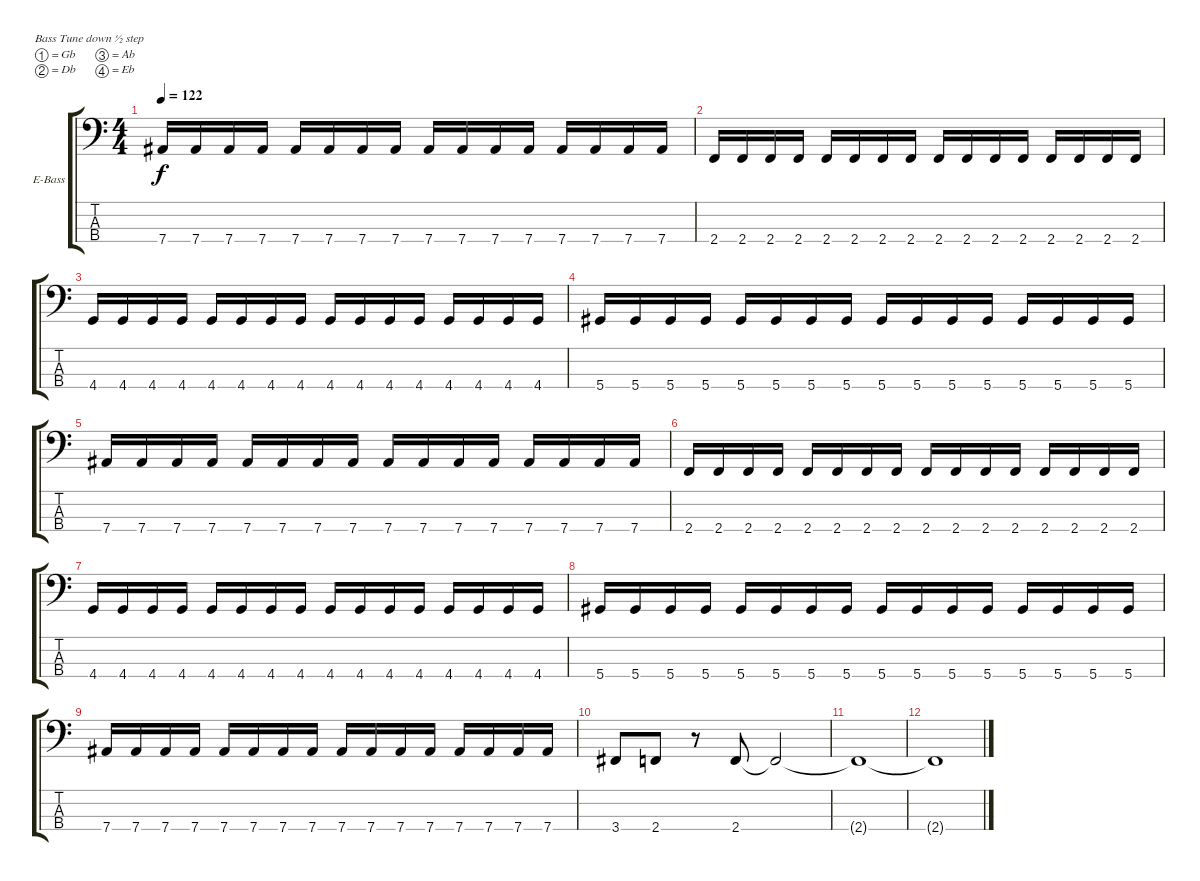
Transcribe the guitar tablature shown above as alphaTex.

\bracketExtendMode groupsimilarinstruments
\firstSystemTrackNameOrientation horizontal
\otherSystemsTrackNameOrientation horizontal
\track ("Basse" "E-Bass") {instrument electricbasspick}
\staff {score tabs}
\tuning (Gb2 Db2 Ab1 Eb1)
\ts (4 4)
\tempo 122
\clef f4
\ks c
7.4.16{dy f} 7.4.16 7.4.16 7.4.16 7.4.16 7.4.16 7.4.16 7.4.16 7.4.16 7.4.16 7.4.16 7.4.16 7.4.16 7.4.16 7.4.16 7.4.16 |
2.4.16 2.4.16 2.4.16 2.4.16 2.4.16 2.4.16 2.4.16 2.4.16 2.4.16 2.4.16 2.4.16 2.4.16 2.4.16 2.4.16 2.4.16 2.4.16 |
4.4.16 4.4.16 4.4.16 4.4.16 4.4.16 4.4.16 4.4.16 4.4.16 4.4.16 4.4.16 4.4.16 4.4.16 4.4.16 4.4.16 4.4.16 4.4.16 |
5.4.16 5.4.16 5.4.16 5.4.16 5.4.16 5.4.16 5.4.16 5.4.16 5.4.16 5.4.16 5.4.16 5.4.16 5.4.16 5.4.16 5.4.16 5.4.16 |
7.4.16 7.4.16 7.4.16 7.4.16 7.4.16 7.4.16 7.4.16 7.4.16 7.4.16 7.4.16 7.4.16 7.4.16 7.4.16 7.4.16 7.4.16 7.4.16 |
2.4.16 2.4.16 2.4.16 2.4.16 2.4.16 2.4.16 2.4.16 2.4.16 2.4.16 2.4.16 2.4.16 2.4.16 2.4.16 2.4.16 2.4.16 2.4.16 |
4.4.16 4.4.16 4.4.16 4.4.16 4.4.16 4.4.16 4.4.16 4.4.16 4.4.16 4.4.16 4.4.16 4.4.16 4.4.16 4.4.16 4.4.16 4.4.16 |
5.4.16 5.4.16 5.4.16 5.4.16 5.4.16 5.4.16 5.4.16 5.4.16 5.4.16 5.4.16 5.4.16 5.4.16 5.4.16 5.4.16 5.4.16 5.4.16 |
7.4.16 7.4.16 7.4.16 7.4.16 7.4.16 7.4.16 7.4.16 7.4.16 7.4.16 7.4.16 7.4.16 7.4.16 7.4.16 7.4.16 7.4.16 7.4.16 |
3.4.8 2.4.8 r.8 2.4.8 2.4{t}.2 |
2.4{t}.1 |
2.4{t}.1
